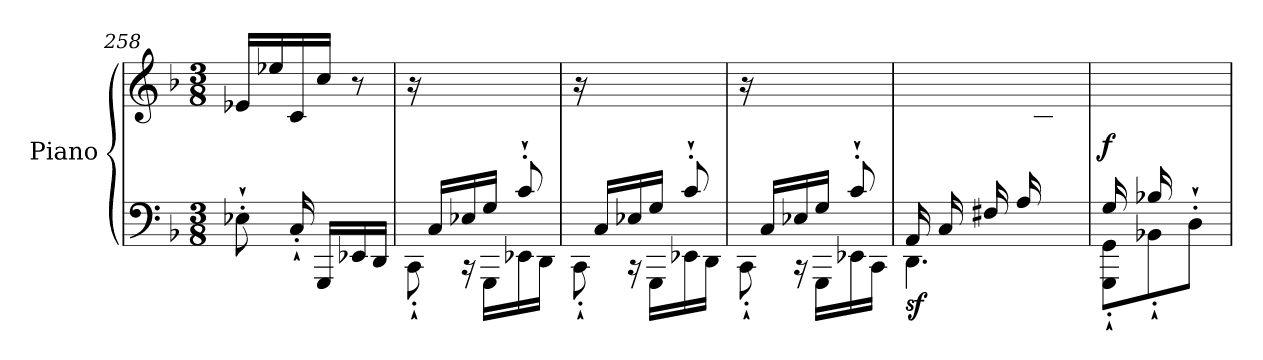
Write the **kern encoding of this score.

**kern	**kern	**dynam
*part1	*part1	*part1
*staff2	*staff1	*staff1/2
*I"Piano	*	*
*I'Pno	*	*
*clefF4	*clefG2	*
*k[b-]	*k[b-]	*
*M3/8	*M3/8	*
=258	=258	=258
8E-X'`\	16e-X/LL	.
.	16ee-X/	.
16C'`/	16c/	.
16GGG/LL	16cc/JJ	.
16EE-X/	8r	.
16DD/JJ	.	.
=259	=259	=259
*^	*	*
16ryy	8CC'`\	16r	.
16C/LL	.	4ryy	.
16E-X/	16r	.	.
16G/JJ	16GGG\LL	.	.
8c'`/	16EE-X\	.	.
.	16DD\JJ	16ryy	.
=260	=260	=260	=260
16ryy	8CC'`\	16r	.
16C/LL	.	4ryy	.
16E-X/	16r	.	.
16G/JJ	16GGG\LL	.	.
8c'`/	16EE-X\	.	.
.	16DD\JJ	16ryy	.
=261	=261	=261	=261
16ryy	8CC'`\	16r	.
16C/LL	.	4ryy	.
16E-X/	16r	.	.
16G/JJ	16GGG\LL	.	.
8c'`/	16EE-X\	.	.
.	16CC\JJ	16ryy	.
!!LO:LB:g=z
=262	=262	=262	=262
!	!	!	!LO:DY:b=2
16AA/LL	4.DD\	4ryy	sf
16C/	.	.	.
16F#X/	.	.	.
16A/	.	.	.
8ryy	.	16c\	.
.	.	16f#X\JJ	.
=263	=263	=263	=263
!	!	!	!LO:DY:b
16G/LL	8GGG\'` 8GG\'`L	16ryy	f
16ryy	.	16g\	.
16B-X/	8BB-X'`\	16ryy	.
8.ryy	.	16b-X\	.
.	8D'`\J	16d\	.
.	.	16dd\JJ	.
*v	*v	*	*
=	=	=
*-	*-	*-
